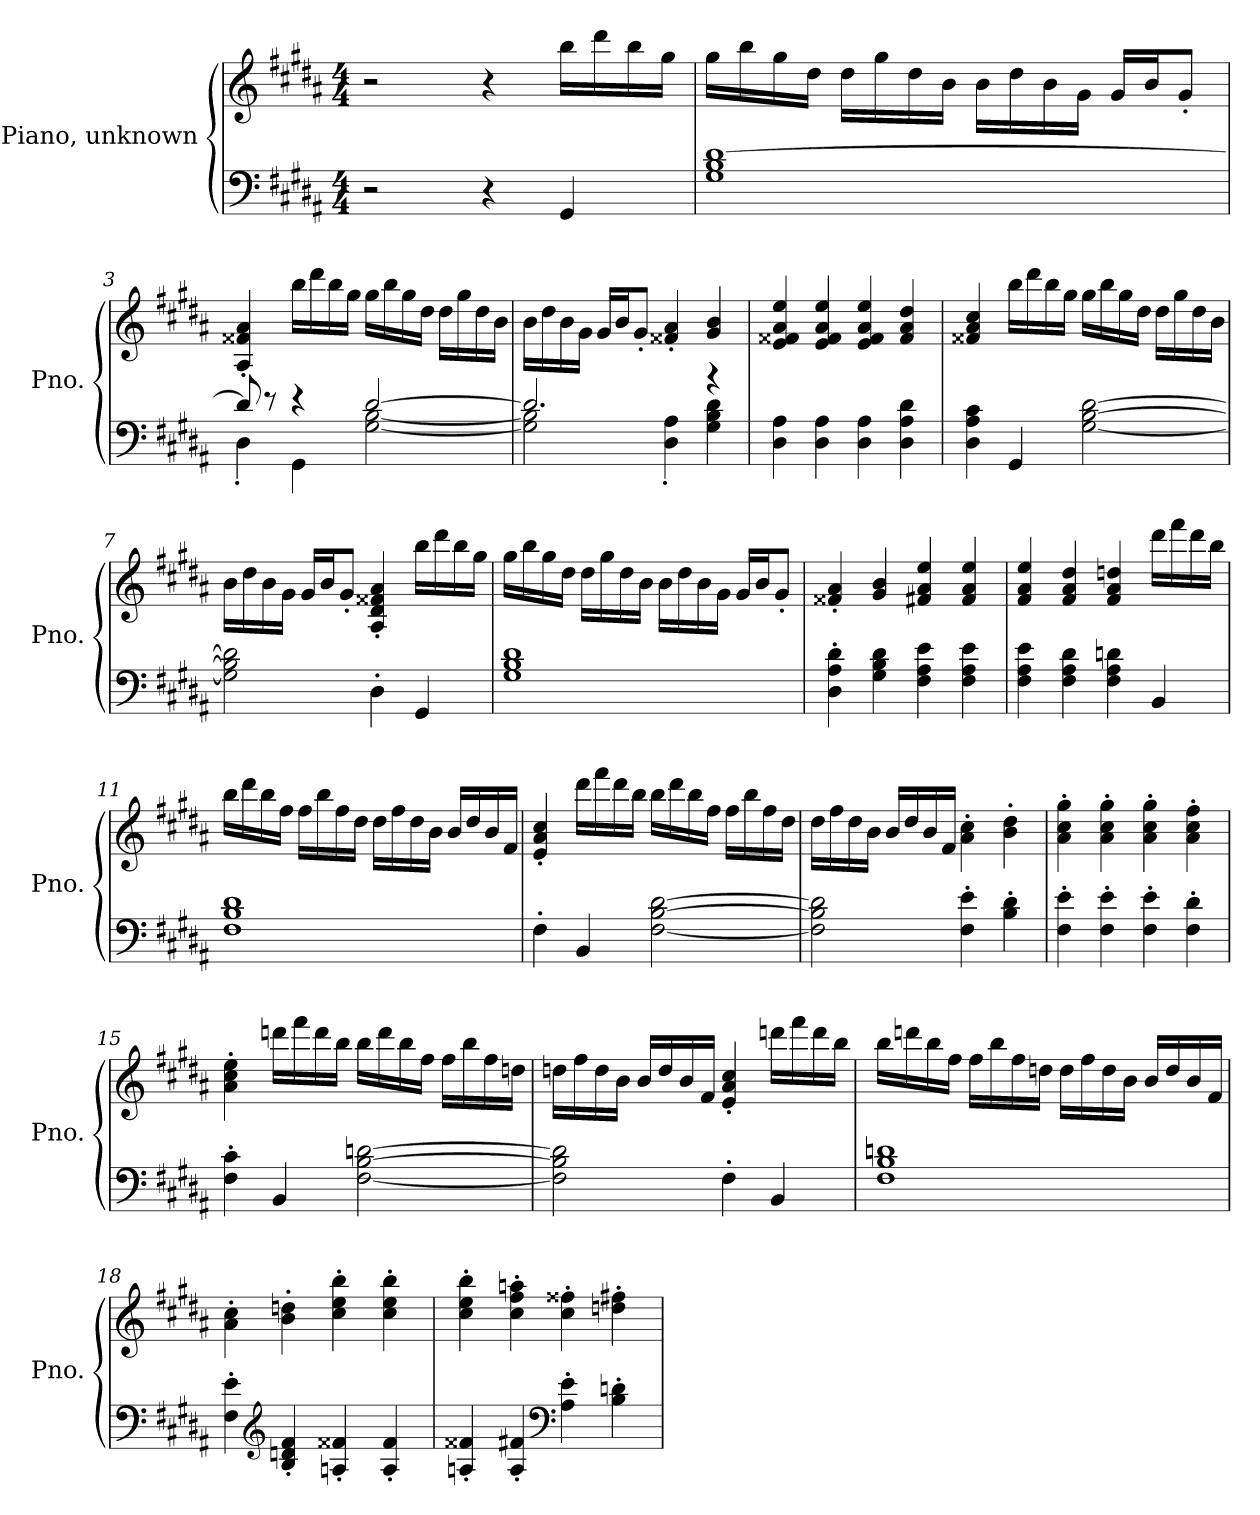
**kern	**kern
*part1	*part1
*staff2	*staff1
*I"Piano, unknown	*
*I'Pno.	*
*clefF4	*clefG2
*k[f#c#g#d#a#]	*k[f#c#g#d#a#]
*M4/4	*M4/4
*MM120	*MM120
=1	=1
2r	2r
4r	4r
4GG#/	16bb\LL
.	16ddd#\
.	16bb\
.	16gg#\JJ
=2	=2
*^	*
[1d#	1G# 1B	16gg#\LL
.	.	16bb\
.	.	16gg#\
.	.	16dd#\JJ
.	.	16dd#\LL
.	.	16gg#\
.	.	16dd#\
.	.	16b\JJ
.	.	16b\LL
.	.	16dd#\
.	.	16b\
.	.	16g#\JJ
.	.	16g#/LL
.	.	16b/J
.	.	8g#'/J
=3	=3	=3
8d#/]	4D#'\	4A#/' 4f##X/' 4a#/'
8r	.	.
4r	4GG#\	16bb\LL
.	.	16ddd#\
.	.	16bb\
.	.	16gg#\JJ
[2d#/	[2G#\ [2B\	16gg#\LL
.	.	16bb\
.	.	16gg#\
.	.	16dd#\JJ
.	.	16dd#\LL
.	.	16gg#\
.	.	16dd#\
.	.	16b\JJ
!!LO:LB:g=z
=4	=4	=4
2.d#/]	2G#\] 2B\]	16b\LL
.	.	16dd#\
.	.	16b\
.	.	16g#\JJ
.	.	16g#/LL
.	.	16b/J
.	.	8g#'/J
.	4D#\' 4A#\'	4f##X/' 4a#/'
4r	4G#\ 4B\ 4d#\	4g#/ 4b/
*v	*v	*
=5	=5
4D#\ 4A#\	4e/ 4f##X/ 4a#/ 4ee/
4D#\ 4A#\	4e/ 4f##/ 4a#/ 4ee/
4D#\ 4A#\	4e/ 4f##/ 4a#/ 4ee/
4D#\ 4A#\ 4d#\	4f##/ 4a#/ 4dd#/
=6	=6
4D#\ 4A#\ 4c#\	4f##X/ 4a#/ 4cc#/
4GG#/	16bb\LL
.	16ddd#\
.	16bb\
.	16gg#\JJ
[2G#\ [2B\ [2d#\	16gg#\LL
.	16bb\
.	16gg#\
.	16dd#\JJ
.	16dd#\LL
.	16gg#\
.	16dd#\
.	16b\JJ
!!LO:LB:g=z
=7	=7
2G#\] 2B\] 2d#\]	16b\LL
.	16dd#\
.	16b\
.	16g#\JJ
.	16g#/LL
.	16b/J
.	8g#'/J
4D#'\	4A#/' 4d#/' 4f##X/' 4a#/'
4GG#/	16bb\LL
.	16ddd#\
.	16bb\
.	16gg#\JJ
=8	=8
1G# 1B 1d#	16gg#\LL
.	16bb\
.	16gg#\
.	16dd#\JJ
.	16dd#\LL
.	16gg#\
.	16dd#\
.	16b\JJ
.	16b\LL
.	16dd#\
.	16b\
.	16g#\JJ
.	16g#/LL
.	16b/J
.	8g#'/J
=9	=9
4D#\' 4A#\' 4d#\'	4f##X/' 4a#/'
4G#\ 4B\ 4d#\	4g#/ 4b/
4F#\ 4A#\ 4e\	4f#X/ 4a#/ 4ee/
4F#\ 4A#\ 4e\	4f#/ 4a#/ 4ee/
!!LO:LB:g=z
=10	=10
4F#\ 4A#\ 4e\	4f#/ 4a#/ 4ee/
4F#\ 4A#\ 4d#\	4f#/ 4a#/ 4dd#/
4F#\ 4A#\ 4dn\	4f#/ 4a#/ 4ddn/
4BB/	16ddd#\LL
.	16fff#\
.	16ddd#\
.	16bb\JJ
=11	=11
1F# 1B 1d#	16bb\LL
.	16ddd#\
.	16bb\
.	16ff#\JJ
.	16ff#\LL
.	16bb\
.	16ff#\
.	16dd#\JJ
.	16dd#\LL
.	16ff#\
.	16dd#\
.	16b\JJ
.	16b/LL
.	16dd#/
.	16b/
.	16f#/JJ
=12	=12
4F#'\	4e/' 4a#/' 4cc#/'
4BB/	16ddd#\LL
.	16fff#\
.	16ddd#\
.	16bb\JJ
[2F#\ [2B\ [2d#\	16bb\LL
.	16ddd#\
.	16bb\
.	16ff#\JJ
.	16ff#\LL
.	16bb\
.	16ff#\
.	16dd#\JJ
!!LO:LB:g=z
=13	=13
2F#\] 2B\] 2d#\]	16dd#\LL
.	16ff#\
.	16dd#\
.	16b\JJ
.	16b/LL
.	16dd#/
.	16b/
.	16f#/JJ
4F#\' 4e\'	4a#\' 4cc#\'
4B\' 4d#\'	4b\' 4dd#\'
=14	=14
4F#\' 4e\'	4a#\' 4cc#\' 4gg#\'
4F#\' 4e\'	4a#\' 4cc#\' 4gg#\'
4F#\' 4e\'	4a#\' 4cc#\' 4gg#\'
4F#\' 4d#\'	4a#\' 4cc#\' 4ff#\'
=15	=15
4F#\' 4c#\'	4a#\' 4cc#\' 4ee\'
4BB/	16dddn\LL
.	16fff#\
.	16ddd\
.	16bb\JJ
[2F#\ [2B\ [2dn\	16bb\LL
.	16ddd\
.	16bb\
.	16ff#\JJ
.	16ff#\LL
.	16bb\
.	16ff#\
.	16ddn\JJ
!!LO:LB:g=z
=16	=16
2F#\] 2B\] 2d\]	16ddn\LL
.	16ff#\
.	16dd\
.	16b\JJ
.	16b/LL
.	16dd/
.	16b/
.	16f#/JJ
4F#'\	4e/' 4a#/' 4cc#/'
4BB/	16dddn\LL
.	16fff#\
.	16ddd\
.	16bb\JJ
=17	=17
1F# 1B 1dn	16bb\LL
.	16dddn\
.	16bb\
.	16ff#\JJ
.	16ff#\LL
.	16bb\
.	16ff#\
.	16ddn\JJ
.	16dd\LL
.	16ff#\
.	16dd\
.	16b\JJ
.	16b/LL
.	16dd/
.	16b/
.	16f#/JJ
=18	=18
4F#\' 4e\'	4a#\' 4cc#\'
*clefG2	*
4B/' 4dn/' 4f#/'	4b\' 4ddn\'
4An/' 4f##X/'	4cc#\' 4ee\' 4bb\'
4A/' 4f##/'	4cc#\' 4ee\' 4bb\'
!!LO:PB:g=z
=19	=19
4An/' 4f##X/'	4cc#\' 4ee\' 4bb\'
4A/' 4f#X/'	4cc#\' 4ff#\' 4aan\'
*clefF4	*
4A\' 4e\'	4cc#\' 4ff##X\'
4B\' 4dn\'	4ddn\' 4ff#X\'
=	=
*-	*-
